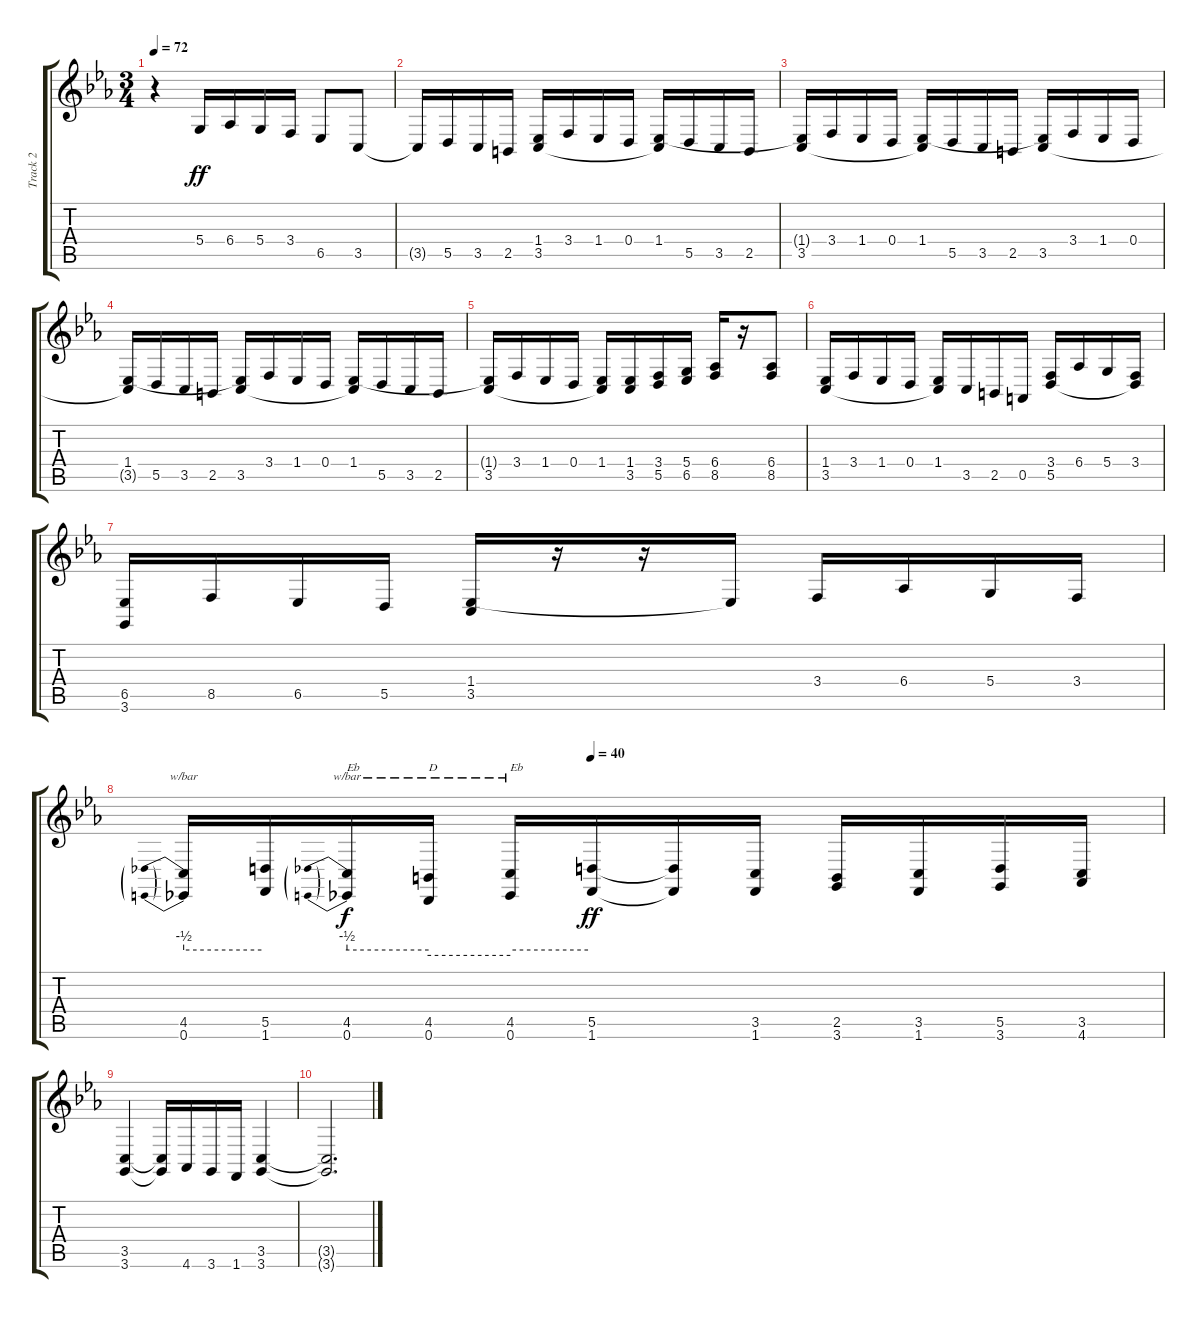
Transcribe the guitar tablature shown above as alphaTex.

\track ("Track 2" "Track 2") {instrument churchorgan}
\staff {score tabs}
\tuning (E4 B3 G3 D3 A2 E2) {hide}
\ts (3 4)
\tempo 72
\clef g2
\ks cminor
r.4{dy ff} 5.4.16 6.4.16 5.4.16 3.4.16 6.5.8 3.5.8 |
3.5{t}.16 5.5.16 3.5.16 2.5.16 (1.4 3.5).16 3.4.16 1.4.16 0.4.16 (1.4 3.5{t}).16 5.5.16 3.5.16 2.5.16 |
(1.4{t} 3.5).16 3.4.16 1.4.16 0.4.16 (1.4 3.5{t}).16 5.5.16 3.5.16 2.5.16 (1.4{t} 3.5).16 3.4.16 1.4.16 0.4.16 |
(1.4 3.5{t}).16 5.5.16 3.5.16 2.5.16 (1.4{t} 3.5).16 3.4.16 1.4.16 0.4.16 (1.4 3.5{t}).16 5.5.16 3.5.16 2.5.16 |
(1.4{t} 3.5).16 3.4.16 1.4.16 0.4.16 (1.4 3.5{t}).16 (1.4 3.5).16 (3.4 5.5).16 (5.4 6.5).16 (6.4 8.5).16 r.16 (6.4 8.5).8 |
(1.4 3.5).16 3.4.16 1.4.16 0.4.16 (1.4 3.5{t}).16 3.5.16 2.5.16 0.5.16 (3.4 5.5).16 6.4.16 5.4.16 (3.4 5.5{t}).16 |
(6.5 3.6).16 8.5.16 6.5.16 5.5.16 (1.4 3.5).16 r.16 r.16 1.4{t}.16 3.4.16 6.4.16 5.4.16 3.4.16 |
\tempo (40 0.4166666666666667)
(4.5 0.6).16{tbe (predive default 0 -2 60 -2)} (5.5 1.6).16 (4.5 0.6).16{tbe (predive default 0 -2 60 -2) txt "Eb" dy f} (4.5 0.6).16{tbe (hold default 0 -4 60 -4) txt "D"} (4.5 0.6).16{tbe (hold default 0 -2 60 -2) txt "Eb"} (5.5 1.6).16{dy ff} (5.5{t} 1.6{t}).16 (3.5 1.6).16 (2.5 3.6).16 (3.5 1.6).16 (5.5 3.6).16 (3.5 4.6).16 |
(3.5 3.6).4 (3.5{t} 3.6{t}).16 4.6.16 3.6.16 1.6.16 (3.5 3.6).4 |
(3.5{t} 3.6{t}).2{d}
